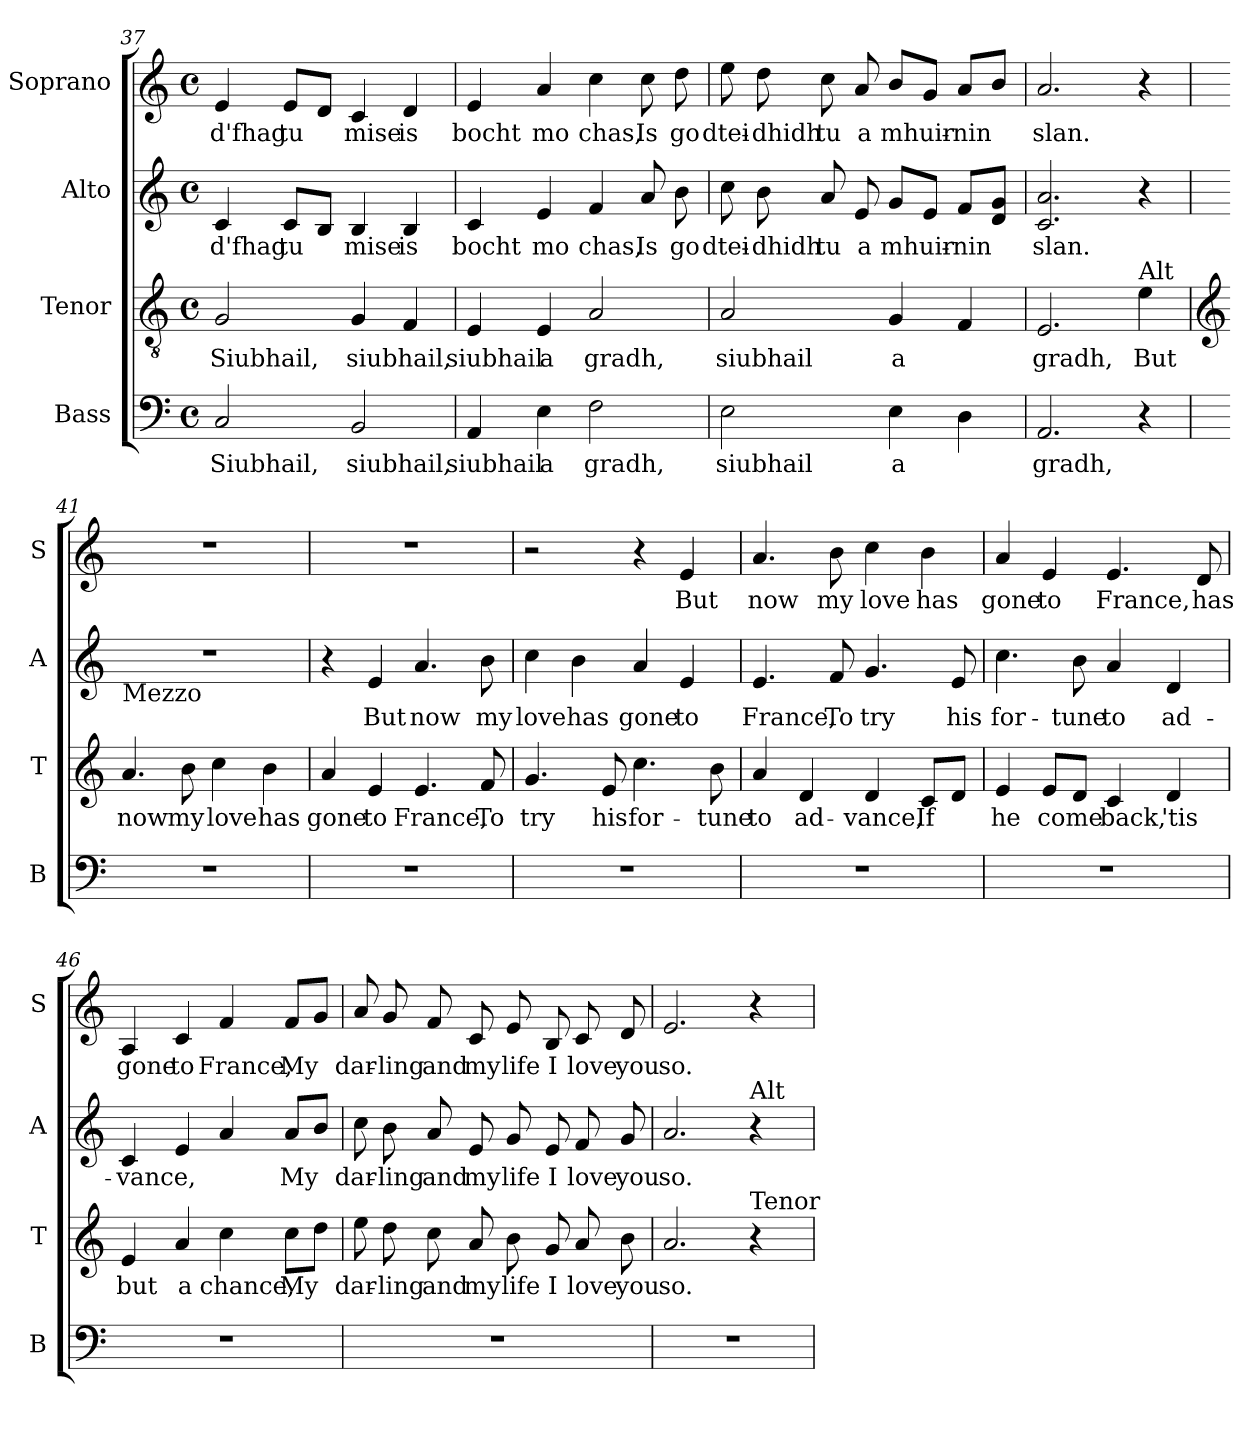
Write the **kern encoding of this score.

**kern	**text	**kern	**text	**kern	**text	**kern	**text
*part4	*part4	*part3	*part3	*part2	*part2	*part1	*part1
*staff4	*staff4	*staff3	*staff3	*staff2	*staff2	*staff1	*staff1
*I"Bass	*	*I"Tenor	*	*I"Alto	*	*I"Soprano	*
*I'B	*	*I'T	*	*I'A	*	*I'S	*
*clefF4	*	*clefGv2	*	*clefG2	*	*clefG2	*
*k[]	*	*k[]	*	*k[]	*	*k[]	*
*C:	*	*C:	*	*C:	*	*C:	*
*M4/4	*	*M4/4	*	*M4/4	*	*M4/4	*
*met(c)	*	*met(c)	*	*met(c)	*	*met(c)	*
=37	=37	=37	=37	=37	=37	=37	=37
!	!LO:LY:b	!	!LO:LY:b	!	!LO:LY:b	!	!LO:LY:b
2C/	Siubhail,	2G/	Siubhail,	4c/	d'fhag	4e/	d'fhag
!	!	!	!	!	!LO:LY:b	!	!LO:LY:b
.	.	.	.	8c/L	tu	8e/L	tu
.	.	.	.	8B/J	.	8d/J	.
!	!LO:LY:b	!	!LO:LY:b	!	!LO:LY:b	!	!LO:LY:b
2BB/	siubhail,	4G/	siubhail,	4B/	mise	4c/	mise
!	!	!	!	!	!LO:LY:b	!	!LO:LY:b
.	.	4F/	.	4B/	is	4d/	is
!!LO:LB:g=z
=38	=38	=38	=38	=38	=38	=38	=38
!	!LO:LY:b	!	!LO:LY:b	!	!LO:LY:b	!	!LO:LY:b
4AA/	siubhail	4E/	siubhail	4c/	bocht	4e/	bocht
!	!LO:LY:b	!	!LO:LY:b	!	!LO:LY:b	!	!LO:LY:b
4E\	a	4E/	a	4e/	mo	4a/	mo
!	!LO:LY:b	!	!LO:LY:b	!	!LO:LY:b	!	!LO:LY:b
2F\	gradh,	2A/	gradh,	4f/	chas,	4cc\	chas,
!	!	!	!	!	!LO:LY:b	!	!LO:LY:b
.	.	.	.	8a/	Is	8cc\	Is
!	!	!	!	!	!LO:LY:b	!	!LO:LY:b
.	.	.	.	8b\	go	8dd\	go
=39	=39	=39	=39	=39	=39	=39	=39
!	!LO:LY:b	!	!LO:LY:b	!	!LO:LY:b	!	!LO:LY:b
2E\	siubhail	2A/	siubhail	8cc\	dtei-	8ee\	dtei-
!	!	!	!	!	!LO:LY:b	!	!LO:LY:b
.	.	.	.	8b\	-dhidh	8dd\	-dhidh
!	!	!	!	!	!LO:LY:b	!	!LO:LY:b
.	.	.	.	8a/	tu	8cc\	tu
!	!	!	!	!	!LO:LY:b	!	!LO:LY:b
.	.	.	.	8e/	a	8a/	a
!	!LO:LY:b	!	!LO:LY:b	!	!LO:LY:b	!	!LO:LY:b
4E\	a	4G/	a	8g/L	mhuir-	8b/L	mhuir-
.	.	.	.	8e/J	.	8g/J	.
!	!	!	!	!	!LO:LY:b	!	!LO:LY:b
4D\	.	4F/	.	8f/L	-nin	8a/L	-nin
.	.	.	.	8d/ 8g/J	.	8b/J	.
=40	=40	=40	=40	=40	=40	=40	=40
!	!LO:LY:b	!	!LO:LY:b	!	!LO:LY:b	!	!LO:LY:b
2.AA/	gradh,	2.E/	gradh,	2.c/ 2.a/	slan.	2.a/	slan.
!	!	!LO:TX:a:t=Alt	!	!	!	!	!
!	!	!	!LO:LY:b	!	!	!	!
4r	.	4e\	But	4r	.	4r	.
=41	=41	=41	=41	=41	=41	=41	=41
*	*	*clefG2	*	*	*	*	*
!	!	!	!	!LO:TX:b:t=Mezzo	!	!	!
!	!	!	!LO:LY:b	!	!	!	!
1r	.	4.a/	now	1r	.	1r	.
!	!	!	!LO:LY:b	!	!	!	!
.	.	8b\	my	.	.	.	.
!	!	!	!LO:LY:b	!	!	!	!
.	.	4cc\	love	.	.	.	.
!	!	!	!LO:LY:b	!	!	!	!
.	.	4b\	has	.	.	.	.
=42	=42	=42	=42	=42	=42	=42	=42
!	!	!	!LO:LY:b	!	!	!	!
1r	.	4a/	gone	4r	.	1r	.
!	!	!	!LO:LY:b	!	!LO:LY:b	!	!
.	.	4e/	to	4e/	But	.	.
!	!	!	!LO:LY:b	!	!LO:LY:b	!	!
.	.	4.e/	France,	4.a/	now	.	.
!	!	!	!LO:LY:b	!	!LO:LY:b	!	!
.	.	8f/	To	8b\	my	.	.
!!LO:LB:g=z
=43	=43	=43	=43	=43	=43	=43	=43
!	!	!	!LO:LY:b	!	!LO:LY:b	!	!
1r	.	4.g/	try	4cc\	love	2r	.
!	!	!	!	!	!LO:LY:b	!	!
.	.	.	.	4b\	has	.	.
!	!	!	!LO:LY:b	!	!	!	!
.	.	8e/	his	.	.	.	.
!	!	!	!LO:LY:b	!	!LO:LY:b	!	!
.	.	4.cc\	for-	4a/	gone	4r	.
!	!	!	!	!	!LO:LY:b	!	!LO:LY:b
.	.	.	.	4e/	to	4e/	But
!	!	!	!LO:LY:b	!	!	!	!
.	.	8b\	-tune	.	.	.	.
=44	=44	=44	=44	=44	=44	=44	=44
!	!	!	!LO:LY:b	!	!LO:LY:b	!	!LO:LY:b
1r	.	4a/	to	4.e/	France,	4.a/	now
!	!	!	!LO:LY:b	!	!	!	!
.	.	4d/	ad-	.	.	.	.
!	!	!	!	!	!LO:LY:b	!	!LO:LY:b
.	.	.	.	8f/	To	8b\	my
!	!	!	!LO:LY:b	!	!LO:LY:b	!	!LO:LY:b
.	.	4d/	-vance,	4.g/	try	4cc\	love
!	!	!	!LO:LY:b	!	!	!	!LO:LY:b
.	.	8c/L	If	.	.	4b\	has
!	!	!	!	!	!LO:LY:b	!	!
.	.	8d/J	.	8e/	his	.	.
=45	=45	=45	=45	=45	=45	=45	=45
!	!	!	!LO:LY:b	!	!LO:LY:b	!	!LO:LY:b
1r	.	4e/	he	4.cc\	for-	4a/	gone
!	!	!	!LO:LY:b	!	!	!	!LO:LY:b
.	.	8e/L	come	.	.	4e/	to
!	!	!	!	!	!LO:LY:b	!	!
.	.	8d/J	.	8b\	-tune	.	.
!	!	!	!LO:LY:b	!	!LO:LY:b	!	!LO:LY:b
.	.	4c/	back,	4a/	to	4.e/	France,
!	!	!	!LO:LY:b	!	!LO:LY:b	!	!
.	.	4d/	'tis	4d/	ad-	.	.
!	!	!	!	!	!	!	!LO:LY:b
.	.	.	.	.	.	8d/	has
=46	=46	=46	=46	=46	=46	=46	=46
!	!	!	!LO:LY:b	!	!LO:LY:b	!	!LO:LY:b
1r	.	4e/	but	4c/	-vance,	4A/	gone
!	!	!	!LO:LY:b	!	!	!	!LO:LY:b
.	.	4a/	a	4e/	.	4c/	to
!	!	!	!LO:LY:b	!	!	!	!LO:LY:b
.	.	4cc\	chance,	4a/	.	4f/	France,
!	!	!	!LO:LY:b	!	!LO:LY:b	!	!LO:LY:b
.	.	8cc\L	My	8a/L	My	8f/L	My
.	.	8dd\J	.	8b/J	.	8g/J	.
!!LO:LB:g=z
=47	=47	=47	=47	=47	=47	=47	=47
!	!	!	!LO:LY:b	!	!LO:LY:b	!	!LO:LY:b
1r	.	8ee\	dar-	8cc\	dar-	8a/	dar-
!	!	!	!LO:LY:b	!	!LO:LY:b	!	!LO:LY:b
.	.	8dd\	-ling	8b\	-ling	8g/	-ling
!	!	!	!LO:LY:b	!	!LO:LY:b	!	!LO:LY:b
.	.	8cc\	and	8a/	and	8f/	and
!	!	!	!LO:LY:b	!	!LO:LY:b	!	!LO:LY:b
.	.	8a/	my	8e/	my	8c/	my
!	!	!	!LO:LY:b	!	!LO:LY:b	!	!LO:LY:b
.	.	8b\	life	8g/	life	8e/	life
!	!	!	!LO:LY:b	!	!LO:LY:b	!	!LO:LY:b
.	.	8g/	I	8e/	I	8B/	I
!	!	!	!LO:LY:b	!	!LO:LY:b	!	!LO:LY:b
.	.	8a/	love	8f/	love	8c/	love
!	!	!	!LO:LY:b	!	!LO:LY:b	!	!LO:LY:b
.	.	8b\	you	8g/	you	8d/	you
=48	=48	=48	=48	=48	=48	=48	=48
!	!	!	!LO:LY:b	!	!LO:LY:b	!	!LO:LY:b
1r	.	2.a/	so.	2.a/	so.	2.e/	so.
!	!	!	!	!LO:TX:a:t=Alt	!	!	!
!	!	!LO:TX:a:t=Tenor	!	!	!	!	!
.	.	4r	.	4r	.	4r	.
=	=	=	=	=	=	=	=
*-	*-	*-	*-	*-	*-	*-	*-
